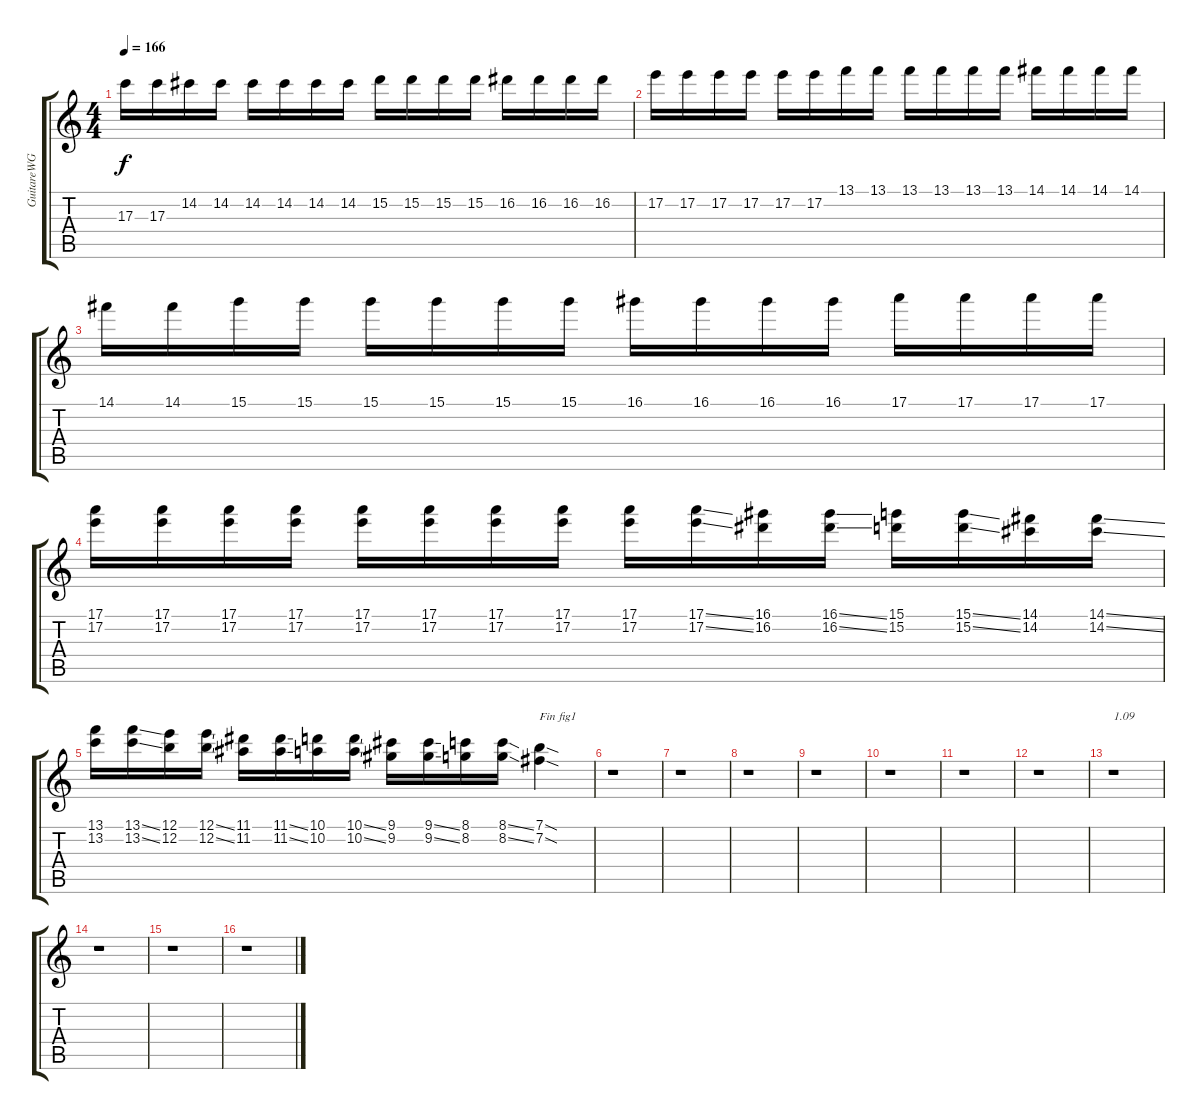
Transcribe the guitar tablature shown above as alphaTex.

\track ("GuitareWG until150" "GuitareWG ") {instrument distortionguitar}
\staff {score tabs}
\tuning (E4 B3 G3 D3 A2 E2) {hide}
\ts (4 4)
\tempo 166
\clef g2
\ks c
17.3.16{dy f} 17.3.16 14.2.16 14.2.16 14.2.16 14.2.16 14.2.16 14.2.16 15.2.16 15.2.16 15.2.16 15.2.16 16.2.16 16.2.16 16.2.16 16.2.16 |
17.2.16 17.2.16 17.2.16 17.2.16 17.2.16 17.2.16 13.1.16 13.1.16 13.1.16 13.1.16 13.1.16 13.1.16 14.1.16 14.1.16 14.1.16 14.1.16 |
14.1.16 14.1.16 15.1.16 15.1.16 15.1.16 15.1.16 15.1.16 15.1.16 16.1.16 16.1.16 16.1.16 16.1.16 17.1.16 17.1.16 17.1.16 17.1.16 |
(17.1 17.2).16 (17.1 17.2).16 (17.1 17.2).16 (17.1 17.2).16 (17.1 17.2).16 (17.1 17.2).16 (17.1 17.2).16 (17.1 17.2).16 (17.1 17.2).16 (17.1{ss} 17.2{ss}).16 (16.1 16.2).16 (16.1{ss} 16.2{ss}).16 (15.1 15.2).16 (15.1{ss} 15.2{ss}).16 (14.1 14.2).16 (14.1{ss} 14.2{ss}).16 |
(13.1 13.2).16 (13.1{ss} 13.2{ss}).16 (12.1 12.2).16 (12.1{ss} 12.2{ss}).16 (11.1 11.2).16 (11.1{ss} 11.2{ss}).16 (10.1 10.2).16 (10.1{ss} 10.2{ss}).16 (9.1 9.2).16 (9.1{ss} 9.2{ss}).16 (8.1 8.2).16 (8.1{ss} 8.2{ss}).16 (7.1{sod} 7.2{sod}).4{txt "Fin fig1"} |
r.1 |
r.1 |
r.1 |
r.1 |
r.1 |
r.1 |
r.1 |
r.1{txt "1.09"} |
r.1 |
r.1 |
r.1
